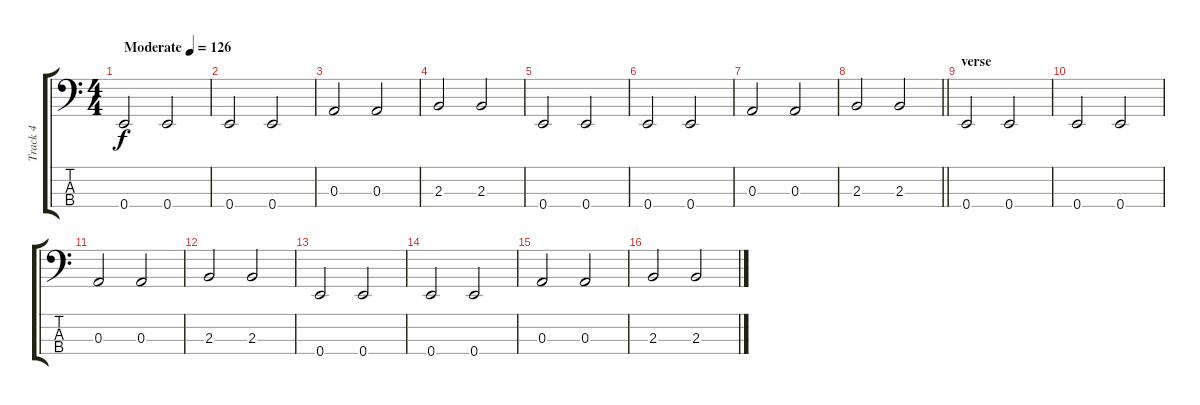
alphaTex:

\track ("Track 4" "Track 4") {instrument electricbassfinger}
\staff {score tabs}
\tuning (G2 D2 A1 E1) {hide}
\ts (4 4)
\tempo (126 "Moderate")
\clef f4
\ks c
0.4.2{dy f instrument electricbassfinger} 0.4.2 |
0.4.2 0.4.2 |
0.3.2 0.3.2 |
2.3.2 2.3.2 |
0.4.2 0.4.2 |
0.4.2 0.4.2 |
0.3.2 0.3.2 |
\barLineRight lightlight
2.3.2 2.3.2 |
\section ("" "verse")
0.4.2 0.4.2 |
0.4.2 0.4.2 |
0.3.2 0.3.2 |
2.3.2 2.3.2 |
0.4.2 0.4.2 |
0.4.2 0.4.2 |
0.3.2 0.3.2 |
2.3.2 2.3.2
